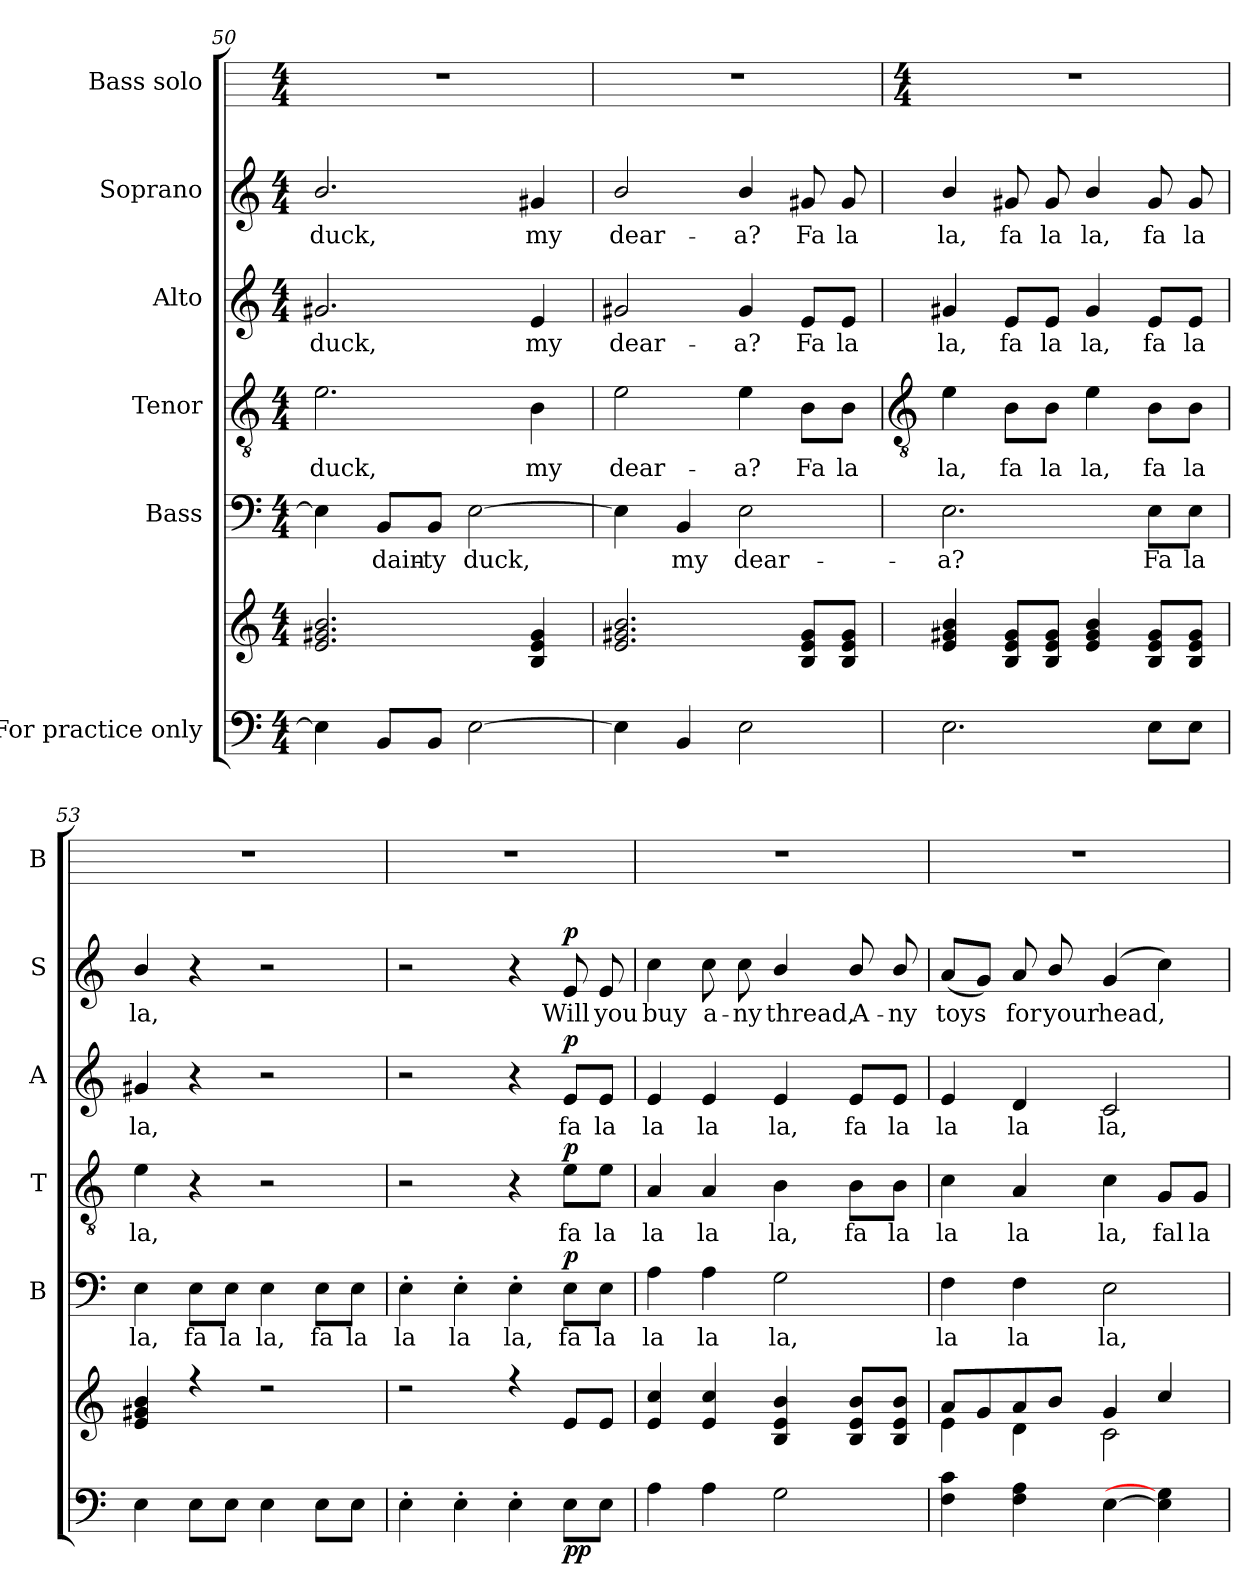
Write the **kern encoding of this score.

**kern	**kern	**dynam	**kern	**text	**dynam	**kern	**text	**dynam	**kern	**text	**dynam	**kern	**text	**dynam	**kern
*part6	*part6	*part6	*part5	*part5	*part5	*part4	*part4	*part4	*part3	*part3	*part3	*part2	*part2	*part2	*part1
*staff7	*staff6	*staff6/7	*staff5	*staff5	*staff5	*staff4	*staff4	*staff4	*staff3	*staff3	*staff3	*staff2	*staff2	*staff2	*staff1
*I"For practice  only	*	*	*I"Bass	*	*	*I"Tenor	*	*	*I"Alto	*	*	*I"Soprano	*	*	*I"Bass solo
*	*	*	*I'B	*	*	*I'T	*	*	*I'A	*	*	*I'S	*	*	*I'B
*clefF4	*clefG2	*	*clefF4	*	*	*clefGv2	*	*	*clefG2	*	*	*clefG2	*	*	*
*k[]	*k[]	*	*k[]	*	*	*k[]	*	*	*k[]	*	*	*k[]	*	*	*
*C:	*C:	*	*C:	*	*	*C:	*	*	*C:	*	*	*C:	*	*	*
*M4/4	*M4/4	*	*M4/4	*	*	*M4/4	*	*	*M4/4	*	*	*M4/4	*	*	*M4/4
=50	=50	=50	=50	=50	=50	=50	=50	=50	=50	=50	=50	=50	=50	=50	=50
!	!	!	!	!	!	!	!LO:LY:b	!	!	!LO:LY:b	!	!	!LO:LY:b	!	!
4E]	2.e/ 2.g#X/ 2.b/	.	4E]	.	.	2.e\	duck,	.	2.g#X/	duck,	.	2.b/	duck,	.	1r
!	!	!	!	!LO:LY:b	!	!	!	!	!	!	!	!	!	!	!
8BBL	.	.	8BB/L	dain-	.	.	.	.	.	.	.	.	.	.	.
!	!	!	!	!LO:LY:b	!	!	!	!	!	!	!	!	!	!	!
8BBJ	.	.	8BB/J	-ty	.	.	.	.	.	.	.	.	.	.	.
!	!	!	!	!LO:LY:b	!	!	!	!	!	!	!	!	!	!	!
[2E	.	.	[2E	duck,	.	.	.	.	.	.	.	.	.	.	.
!	!	!	!	!	!	!	!LO:LY:b	!	!	!LO:LY:b	!	!	!LO:LY:b	!	!
.	4B 4e 4g#	.	.	.	.	4B	my	.	4e	my	.	4g#X	my	.	.
=51	=51	=51	=51	=51	=51	=51	=51	=51	=51	=51	=51	=51	=51	=51	=51
!	!	!	!	!	!	!	!LO:LY:b	!	!	!LO:LY:b	!	!	!LO:LY:b	!	!
4E]	2.e/ 2.g#X/ 2.b/	.	4E]	.	.	2e\	dear-	.	2g#X/	dear-	.	2b/	dear-	.	1r
!	!	!	!	!LO:LY:b	!	!	!	!	!	!	!	!	!	!	!
4BB	.	.	4BB	my	.	.	.	.	.	.	.	.	.	.	.
!	!	!	!	!LO:LY:b	!	!	!LO:LY:b	!	!	!LO:LY:b	!	!	!LO:LY:b	!	!
2E	.	.	2E	dear-	.	4e\	-a?	.	4g#/	-a?	.	4b/	-a?	.	.
!	!	!	!	!	!	!	!LO:LY:b	!	!	!LO:LY:b	!	!	!LO:LY:b	!	!
.	8B 8e 8g#L	.	.	.	.	8B\L	Fa	.	8e/L	Fa	.	8g#X	Fa	.	.
!	!	!	!	!	!	!	!LO:LY:b	!	!	!LO:LY:b	!	!	!LO:LY:b	!	!
.	8B 8e 8g#J	.	.	.	.	8B\J	la	.	8e/J	la	.	8g#	la	.	.
!!LO:LB:g=z
=52	=52	=52	=52	=52	=52	=52	=52	=52	=52	=52	=52	=52	=52	=52	=52
*	*	*	*	*	*	*clefGv2	*	*	*	*	*	*	*	*	*
*	*	*	*	*	*	*	*	*	*	*	*	*	*	*	*M4/4
*	*^	*	*	*	*	*	*	*	*	*	*	*	*	*	*
!	!	!	!	!	!LO:LY:b	!	!	!LO:LY:b	!	!	!LO:LY:b	!	!	!LO:LY:b	!	!
2.E	4e/ 4g#X/ 4b/	1ryy	.	2.E	-a?	.	4e\	la,	.	4g#X/	la,	.	4b/	la,	.	1r
!	!	!	!	!	!	!	!	!LO:LY:b	!	!	!LO:LY:b	!	!	!LO:LY:b	!	!
.	8B 8e 8g#L	.	.	.	.	.	8B\L	fa	.	8e/L	fa	.	8g#X	fa	.	.
!	!	!	!	!	!	!	!	!LO:LY:b	!	!	!LO:LY:b	!	!	!LO:LY:b	!	!
.	8B 8e 8g#J	.	.	.	.	.	8B\J	la	.	8e/J	la	.	8g#	la	.	.
!	!	!	!	!	!	!	!	!LO:LY:b	!	!	!LO:LY:b	!	!	!LO:LY:b	!	!
.	4e/ 4g#/ 4b/	.	.	.	.	.	4e\	la,	.	4g#/	la,	.	4b/	la,	.	.
!	!	!	!	!	!LO:LY:b	!	!	!LO:LY:b	!	!	!LO:LY:b	!	!	!LO:LY:b	!	!
8EL	8B 8e 8g#L	.	.	8E\L	Fa	.	8B\L	fa	.	8e/L	fa	.	8g#	fa	.	.
!	!	!	!	!	!LO:LY:b	!	!	!LO:LY:b	!	!	!LO:LY:b	!	!	!LO:LY:b	!	!
8EJ	8B 8e 8g#J	.	.	8E\J	la	.	8B\J	la	.	8e/J	la	.	8g#	la	.	.
=53	=53	=53	=53	=53	=53	=53	=53	=53	=53	=53	=53	=53	=53	=53	=53	=53
!	!	!	!	!	!LO:LY:b	!	!	!LO:LY:b	!	!	!LO:LY:b	!	!	!LO:LY:b	!	!
4E	4e/ 4g#X/ 4b/	1ryy	.	4E	la,	.	4e\	la,	.	4g#X/	la,	.	4b/	la,	.	1r
!	!	!	!	!	!LO:LY:b	!	!	!	!	!	!	!	!	!	!	!
8EL	4r	.	.	8E\L	fa	.	4r	.	.	4r	.	.	4r	.	.	.
!	!	!	!	!	!LO:LY:b	!	!	!	!	!	!	!	!	!	!	!
8EJ	.	.	.	8E\J	la	.	.	.	.	.	.	.	.	.	.	.
!	!	!	!	!	!LO:LY:b	!	!	!	!	!	!	!	!	!	!	!
4E	2r	.	.	4E	la,	.	2r	.	.	2r	.	.	2r	.	.	.
!	!	!	!	!	!LO:LY:b	!	!	!	!	!	!	!	!	!	!	!
8EL	.	.	.	8E\L	fa	.	.	.	.	.	.	.	.	.	.	.
!	!	!	!	!	!LO:LY:b	!	!	!	!	!	!	!	!	!	!	!
8EJ	.	.	.	8E\J	la	.	.	.	.	.	.	.	.	.	.	.
=54	=54	=54	=54	=54	=54	=54	=54	=54	=54	=54	=54	=54	=54	=54	=54	=54
!	!	!	!	!	!LO:LY:b	!	!	!	!	!	!	!	!	!	!	!
4E'	2r	1ryy	.	4E'	la	.	2r	.	.	2r	.	.	2r	.	.	1r
!	!	!	!	!	!LO:LY:b	!	!	!	!	!	!	!	!	!	!	!
4E'	.	.	.	4E'	la	.	.	.	.	.	.	.	.	.	.	.
!	!	!	!	!	!LO:LY:b	!	!	!	!	!	!	!	!	!	!	!
4E'	4r	.	.	4E'	la,	.	4r	.	.	4r	.	.	4r	.	.	.
!	!	!	!LO:DY:b=2	!	!LO:LY:b	!	!	!LO:LY:b	!	!	!LO:LY:b	!	!	!LO:LY:b	!	!
!	!	!	!LO:DY:n=1:b	!	!	!LO:DY:b	!	!	!LO:DY:b	!	!	!LO:DY:b	!	!	!LO:DY:b	!
8EL	8eL	.	p p	8E\L	fa	p	8e\L	fa	p	8e/L	fa	p	8e	Will	p	.
!	!	!	!	!	!LO:LY:b	!	!	!LO:LY:b	!	!	!LO:LY:b	!	!	!LO:LY:b	!	!
8EJ	8eJ	.	.	8E\J	la	.	8e\J	la	.	8e/J	la	.	8e	you	.	.
=55	=55	=55	=55	=55	=55	=55	=55	=55	=55	=55	=55	=55	=55	=55	=55	=55
!	!	!	!	!	!LO:LY:b	!	!	!LO:LY:b	!	!	!LO:LY:b	!	!	!LO:LY:b	!	!
4A	4e 4cc	1ryy	.	4A	la	.	4A	la	.	4e	la	.	4cc	buy	.	1r
!	!	!	!	!	!LO:LY:b	!	!	!LO:LY:b	!	!	!LO:LY:b	!	!	!LO:LY:b	!	!
4A	4e 4cc	.	.	4A	la	.	4A	la	.	4e	la	.	8cc	a-	.	.
!	!	!	!	!	!	!	!	!	!	!	!	!	!	!LO:LY:b	!	!
.	.	.	.	.	.	.	.	.	.	.	.	.	8cc	-ny	.	.
!	!	!	!	!	!LO:LY:b	!	!	!LO:LY:b	!	!	!LO:LY:b	!	!	!LO:LY:b	!	!
2G	4B/ 4e/ 4b/	.	.	2G	la,	.	4B	la,	.	4e	la,	.	4b/	thread,	.	.
!	!	!	!	!	!	!	!	!LO:LY:b	!	!	!LO:LY:b	!	!	!LO:LY:b	!	!
.	8B/ 8e/ 8b/L	.	.	.	.	.	8B\L	fa	.	8e/L	fa	.	8b/	A-	.	.
!	!	!	!	!	!	!	!	!LO:LY:b	!	!	!LO:LY:b	!	!	!LO:LY:b	!	!
.	8B/ 8e/ 8b/J	.	.	.	.	.	8B\J	la	.	8e/J	la	.	8b/	-ny	.	.
=56	=56	=56	=56	=56	=56	=56	=56	=56	=56	=56	=56	=56	=56	=56	=56	=56
!	!	!	!	!	!LO:LY:b	!	!	!LO:LY:b	!	!	!LO:LY:b	!	!	!LO:LY:b	!	!
4F 4c	8aL	4e\	.	4F	la	.	4c	la	.	4e	la	.	(<8aL	toys	.	1r
.	8g	.	.	.	.	.	.	.	.	.	.	.	8gJ)	.	.	.
!	!	!	!	!	!LO:LY:b	!	!	!LO:LY:b	!	!	!LO:LY:b	!	!	!LO:LY:b	!	!
4F 4A	8a	4d\	.	4F	la	.	4A	la	.	4d	la	.	8a	for	.	.
!	!	!	!	!	!	!	!	!	!	!	!	!	!	!LO:LY:b	!	!
.	8b/J	.	.	.	.	.	.	.	.	.	.	.	8b/	your	.	.
!	!	!	!	!	!LO:LY:b	!	!	!LO:LY:b	!	!	!LO:LY:b	!	!	!LO:LY:b	!	!
[4E	4g	2c\	.	2E	la,	.	4c	la,	.	2c	la,	.	(<4g	head,	.	.
!	!	!	!	!	!	!	!	!LO:LY:b	!	!	!	!	!	!	!	!
4E] 4G]	4cc/	.	.	.	.	.	8G/L	fal	.	.	.	.	4cc)	.	.	.
!	!	!	!	!	!	!	!	!LO:LY:b	!	!	!	!	!	!	!	!
.	.	.	.	.	.	.	8G/J	la	.	.	.	.	.	.	.	.
*	*v	*v	*	*	*	*	*	*	*	*	*	*	*	*	*	*
=	=	=	=	=	=	=	=	=	=	=	=	=	=	=	=
*-	*-	*-	*-	*-	*-	*-	*-	*-	*-	*-	*-	*-	*-	*-	*-
